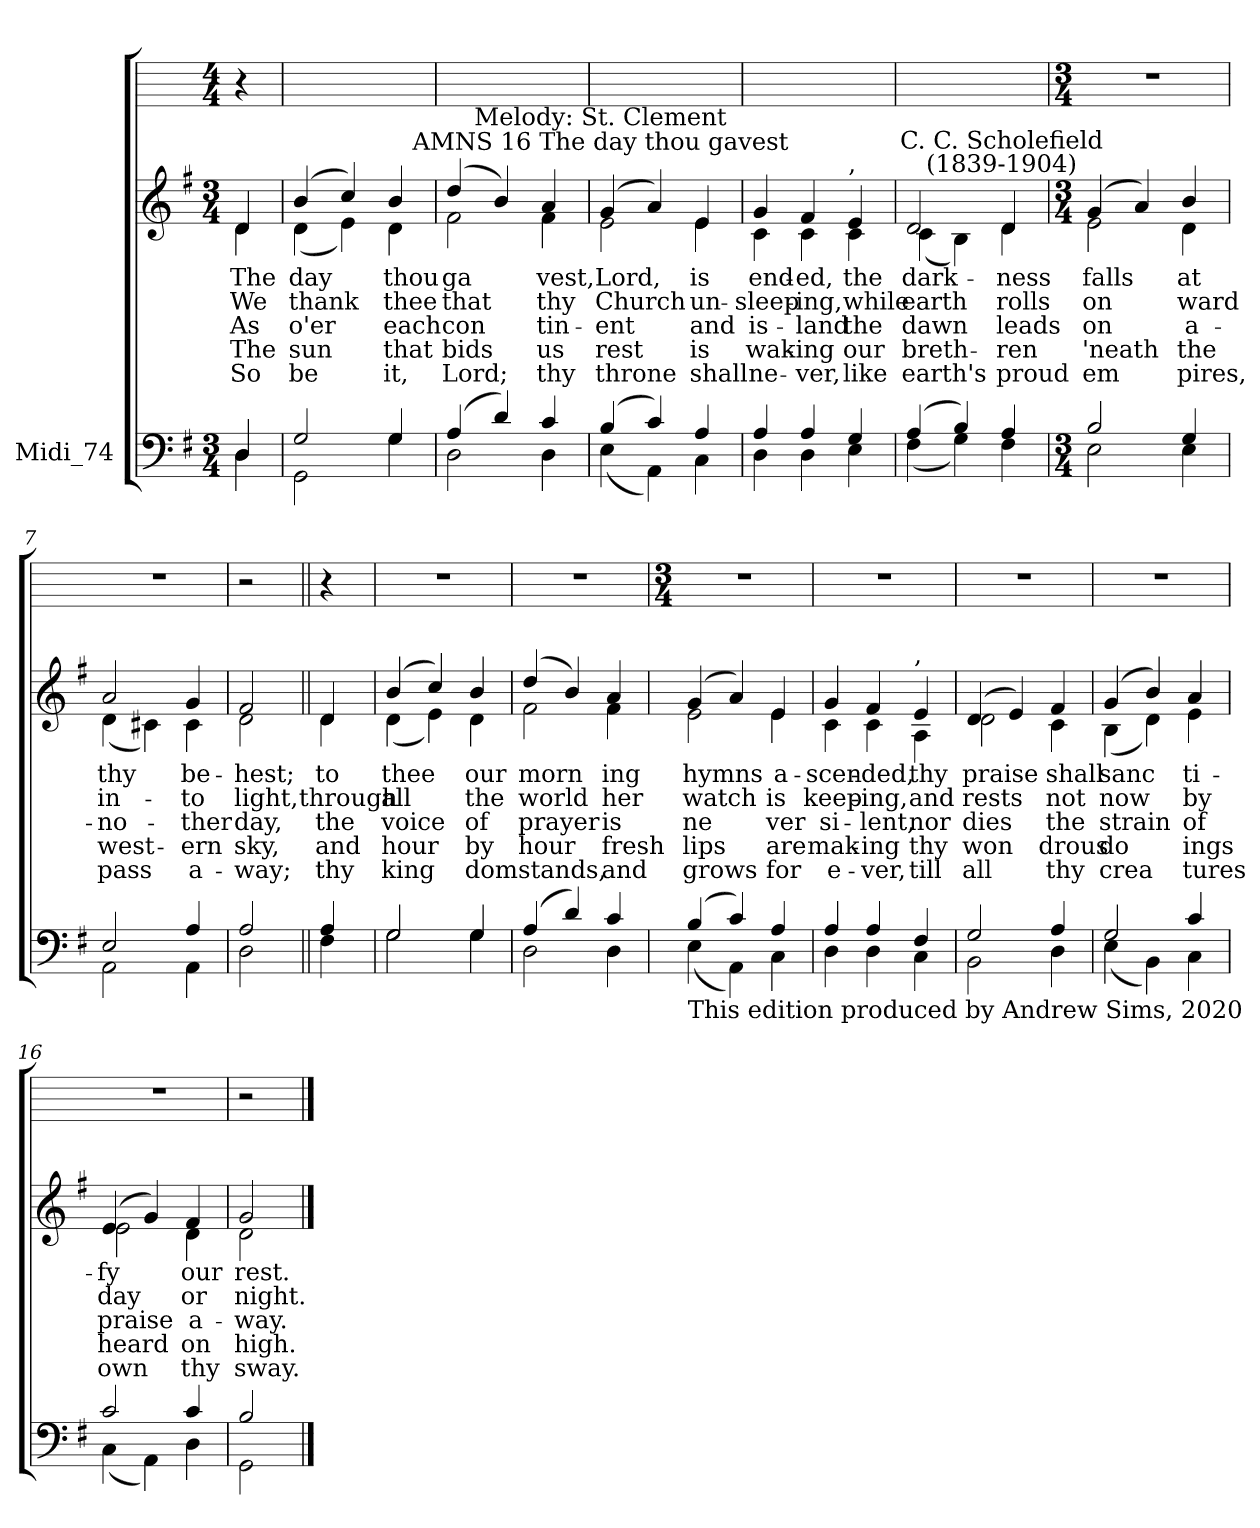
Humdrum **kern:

**kern	**kern	**text	**text	**text	**text	**text	**kern
*part3	*part2	*part2	*part2	*part2	*part2	*part2	*part1
*staff3	*staff2	*staff2	*staff2	*staff2	*staff2	*staff2	*staff1
*I"Midi_74	*	*	*	*	*	*	*
*clefF4	*clefG2	*	*	*	*	*	*
*k[f#]	*k[f#]	*	*	*	*	*	*
*G:	*G:	*	*	*	*	*	*
*M3/4	*M3/4	*	*	*	*	*	*M4/4
=	=	=	=	=	=	=	=
*^	*	*	*	*	*	*	*
!	!	!LO:TX:a:cj:t=J. Ellerton\n(1826-1893)	!	!	!	!	!	!
!	!	!	!LO:LY:b	!LO:LY:b	!LO:LY:b	!LO:LY:b	!LO:LY:b	!
*	*	*^	*	*	*	*	*	*
4D/	4D\	4d/	4d\	The	We	As	The	So	4r
=1	=1	=1	=1	=1	=1	=1	=1	=1	=1
!	!	!	!	!LO:LY:b	!LO:LY:b	!LO:LY:b	!LO:LY:b	!LO:LY:b	!
2G/	2GG\	(>4b/	(<4d\	day	thank	o'er	sun	be	2.r
.	.	4cc/)	4e\)	.	.	.	.	.	.
!	!	!	!	!LO:LY:b	!LO:LY:b	!LO:LY:b	!LO:LY:b	!LO:LY:b	!
4G/	4G\	4b/	4d\	thou	thee	each	that	it,	.
=2	=2	=2	=2	=2	=2	=2	=2	=2	=2
!	!	!	!	!LO:LY:b	!LO:LY:b	!LO:LY:b	!LO:LY:b	!LO:LY:b	!
(>4A/	2D\	(>4dd/	2f#\	ga	that	con	bids	Lord;	2.r
4d/)	.	4b/)	.	.	.	.	.	.	.
!	!	!	!	!LO:LY:b	!LO:LY:b	!LO:LY:b	!LO:LY:b	!LO:LY:b	!
4c/	4D\	4a/	4f#\	vest,	thy	tin-	-us	thy	.
=3	=3	=3	=3	=3	=3	=3	=3	=3	=3
!	!	!LO:TX:a:cj:t=AMNS 16 The day thou gavest	!	!	!	!	!	!	!
!	!	!LO:TX:a:cj:t=Melody&colon; St. Clement	!	!	!	!	!	!	!
!	!	!	!	!LO:LY:b	!LO:LY:b	!LO:LY:b	!LO:LY:b	!LO:LY:b	!
(>4B/	(4E\	(>4g/	2e\	Lord,	Church	ent	rest	throne	2.r
4c/)	4AA\)	4a/)	.	.	.	.	.	.	.
!	!	!	!	!LO:LY:b	!LO:LY:b	!LO:LY:b	!LO:LY:b	!LO:LY:b	!
4A/	4C\	4e/	4e\	is	un-	-and	is	shall	.
=4	=4	=4	=4	=4	=4	=4	=4	=4	=4
!	!	!	!	!LO:LY:b	!LO:LY:b	!LO:LY:b	!LO:LY:b	!LO:LY:b	!
4A/	4D\	4g/	4c\	end-	-sleep-	-is-	-wak-	-ne-	2.r
!	!	!	!	!LO:LY:b	!LO:LY:b	!LO:LY:b	!LO:LY:b	!LO:LY:b	!
4A/	4D\	4f#/	4c\	-ed,	ing,	land	ing	ver,	.
!	!	!LO:TX:a:t=,	!	!	!	!	!	!	!
!	!	!	!	!LO:LY:b	!LO:LY:b	!LO:LY:b	!LO:LY:b	!LO:LY:b	!
4G/	4E\	4e/	4c\	the	while	the	our	like	.
=5	=5	=5	=5	=5	=5	=5	=5	=5	=5
!	!	!	!	!LO:LY:b	!LO:LY:b	!LO:LY:b	!LO:LY:b	!LO:LY:b	!
(>4A/	(<4F#\	2d/	(<4c\	dark-	-earth	dawn	breth-	-earth's	2.r
4B/)	4G\)	.	4B\)	.	.	.	.	.	.
!	!	!LO:TX:a:cj:t=C. C. Scholefield\n(1839-1904)	!	!	!	!	!	!	!
!	!	!	!	!LO:LY:b	!LO:LY:b	!LO:LY:b	!LO:LY:b	!LO:LY:b	!
4A/	4F#\	4d/	4d\	ness	rolls	leads	ren	proud	.
!!LO:LB:g=z
=6	=6	=6	=6	=6	=6	=6	=6	=6	=6
*M3/4	*	*M3/4	*	*	*	*	*	*	*M3/4
!	!	!	!	!LO:LY:b	!LO:LY:b	!LO:LY:b	!LO:LY:b	!LO:LY:b	!
2B/	2E\	(>4g/	2e\	falls	on	on	'neath	em	2.r
.	.	4a/)	.	.	.	.	.	.	.
!	!	!	!	!LO:LY:b	!LO:LY:b	!LO:LY:b	!LO:LY:b	!LO:LY:b	!
4G/	4E\	4b/	4d\	at	ward	a-	-the	pires,	.
=7	=7	=7	=7	=7	=7	=7	=7	=7	=7
!	!	!	!	!LO:LY:b	!LO:LY:b	!LO:LY:b	!LO:LY:b	!LO:LY:b	!
2E/	2AA\	2a/	(<4d\	thy	in-	-no-	-west-	-pass	2.r
.	.	.	4c#X\)	.	.	.	.	.	.
!	!	!	!	!LO:LY:b	!LO:LY:b	!LO:LY:b	!LO:LY:b	!LO:LY:b	!
4A/	4AA\	4g/	4c#\	be-	-to	ther	ern	a-	.
=8	=8	=8	=8	=8	=8	=8	=8	=8	=8
!	!	!	!	!LO:LY:b	!LO:LY:b	!LO:LY:b	!LO:LY:b	!LO:LY:b	!
2A/	2D\	2f#/	2d\	-hest;	light,	day,	sky,	way;	2r
=9||	=9||	=9||	=9||	=9||	=9||	=9||	=9||	=9||	=9||
!	!	!	!	!LO:LY:b	!LO:LY:b	!LO:LY:b	!LO:LY:b	!LO:LY:b	!
4A/	4F#\	4d/	4d\	to	through	the	and	thy	4r
=10	=10	=10	=10	=10	=10	=10	=10	=10	=10
!	!	!	!	!LO:LY:b	!LO:LY:b	!LO:LY:b	!LO:LY:b	!LO:LY:b	!
2G/	2G\	(>4b/	(<4d\	thee	all	voice	hour	king	2.r
.	.	4cc/)	4e\)	.	.	.	.	.	.
!	!	!	!	!LO:LY:b	!LO:LY:b	!LO:LY:b	!LO:LY:b	!LO:LY:b	!
4G/	4G\	4b/	4d\	our	the	of	by	dom	.
=11	=11	=11	=11	=11	=11	=11	=11	=11	=11
!	!	!	!	!LO:LY:b	!LO:LY:b	!LO:LY:b	!LO:LY:b	!LO:LY:b	!
(>4A/	2D\	(>4dd/	2f#\	morn	world	prayer	hour	stands,	2.r
4d/)	.	4b/)	.	.	.	.	.	.	.
!	!	!	!	!LO:LY:b	!LO:LY:b	!LO:LY:b	!LO:LY:b	!LO:LY:b	!
4c/	4D\	4a/	4f#\	ing	her	is	fresh	and	.
!!LO:LB:g=z
=12	=12	=12	=12	=12	=12	=12	=12	=12	=12
*	*	*	*	*	*	*	*	*	*M3/4
!LO:TX:b:t=This edition produced by Andrew Sims, 2020	!	!	!	!	!	!	!	!	!
!	!	!	!	!LO:LY:b	!LO:LY:b	!LO:LY:b	!LO:LY:b	!LO:LY:b	!
(>4B/	(<4E\	(>4g/	2e\	hymns	watch	ne	lips	grows	2.r
4c/)	4AA\)	4a/)	.	.	.	.	.	.	.
!	!	!	!	!LO:LY:b	!LO:LY:b	!LO:LY:b	!LO:LY:b	!LO:LY:b	!
4A/	4C\	4e/	4e\	a-	-is	ver	are	for	.
=13	=13	=13	=13	=13	=13	=13	=13	=13	=13
!	!	!	!	!LO:LY:b	!LO:LY:b	!LO:LY:b	!LO:LY:b	!LO:LY:b	!
4A/	4D\	4g/	4c\	scen-	-keep-	-si-	-mak-	-e-	2.r
!	!	!	!	!LO:LY:b	!LO:LY:b	!LO:LY:b	!LO:LY:b	!LO:LY:b	!
4A/	4D\	4f#/	4c\	-ded,	ing,	lent,	ing	ver,	.
!	!	!LO:TX:a:t=,	!	!	!	!	!	!	!
!	!	!	!	!LO:LY:b	!LO:LY:b	!LO:LY:b	!LO:LY:b	!LO:LY:b	!
4F#/	4C\	4e/	4A\	thy	and	nor	thy	till	.
=14	=14	=14	=14	=14	=14	=14	=14	=14	=14
!	!	!	!	!LO:LY:b	!LO:LY:b	!LO:LY:b	!LO:LY:b	!LO:LY:b	!
2G/	2BB\	(>4d/	2d\	praise	rests	dies	won	all	2.r
.	.	4e/)	.	.	.	.	.	.	.
!	!	!	!	!LO:LY:b	!LO:LY:b	!LO:LY:b	!LO:LY:b	!LO:LY:b	!
4A/	4D\	4f#/	4c\	shall	not	the	drous	thy	.
=15	=15	=15	=15	=15	=15	=15	=15	=15	=15
!	!	!	!	!LO:LY:b	!LO:LY:b	!LO:LY:b	!LO:LY:b	!LO:LY:b	!
2G/	(<4E\	(>4g/	(<4B\	sanc	now	strain	do	crea	2.r
.	4BB\)	4b/)	4d\)	.	.	.	.	.	.
!	!	!	!	!LO:LY:b	!LO:LY:b	!LO:LY:b	!LO:LY:b	!LO:LY:b	!
4c/	4C\	4a/	4e\	ti-	-by	of	ings	tures	.
=16	=16	=16	=16	=16	=16	=16	=16	=16	=16
!	!	!	!	!LO:LY:b	!LO:LY:b	!LO:LY:b	!LO:LY:b	!LO:LY:b	!
2c/	(<4C\	(>4e/	2e\	fy	day	praise	heard	own	2.r
.	4AA\)	4g/)	.	.	.	.	.	.	.
!	!	!	!	!LO:LY:b	!LO:LY:b	!LO:LY:b	!LO:LY:b	!LO:LY:b	!
4c/	4D\	4f#/	4d\	our	or	a-	-on	thy	.
=17	=17	=17	=17	=17	=17	=17	=17	=17	=17
!	!	!	!	!LO:LY:b	!LO:LY:b	!LO:LY:b	!LO:LY:b	!LO:LY:b	!
2B/	2GG\	2g/	2d\	rest.	night.	way.	high.	sway.	2r
*v	*v	*	*	*	*	*	*	*	*
*	*v	*v	*	*	*	*	*	*
==	==	==	==	==	==	==	==
*-	*-	*-	*-	*-	*-	*-	*-
